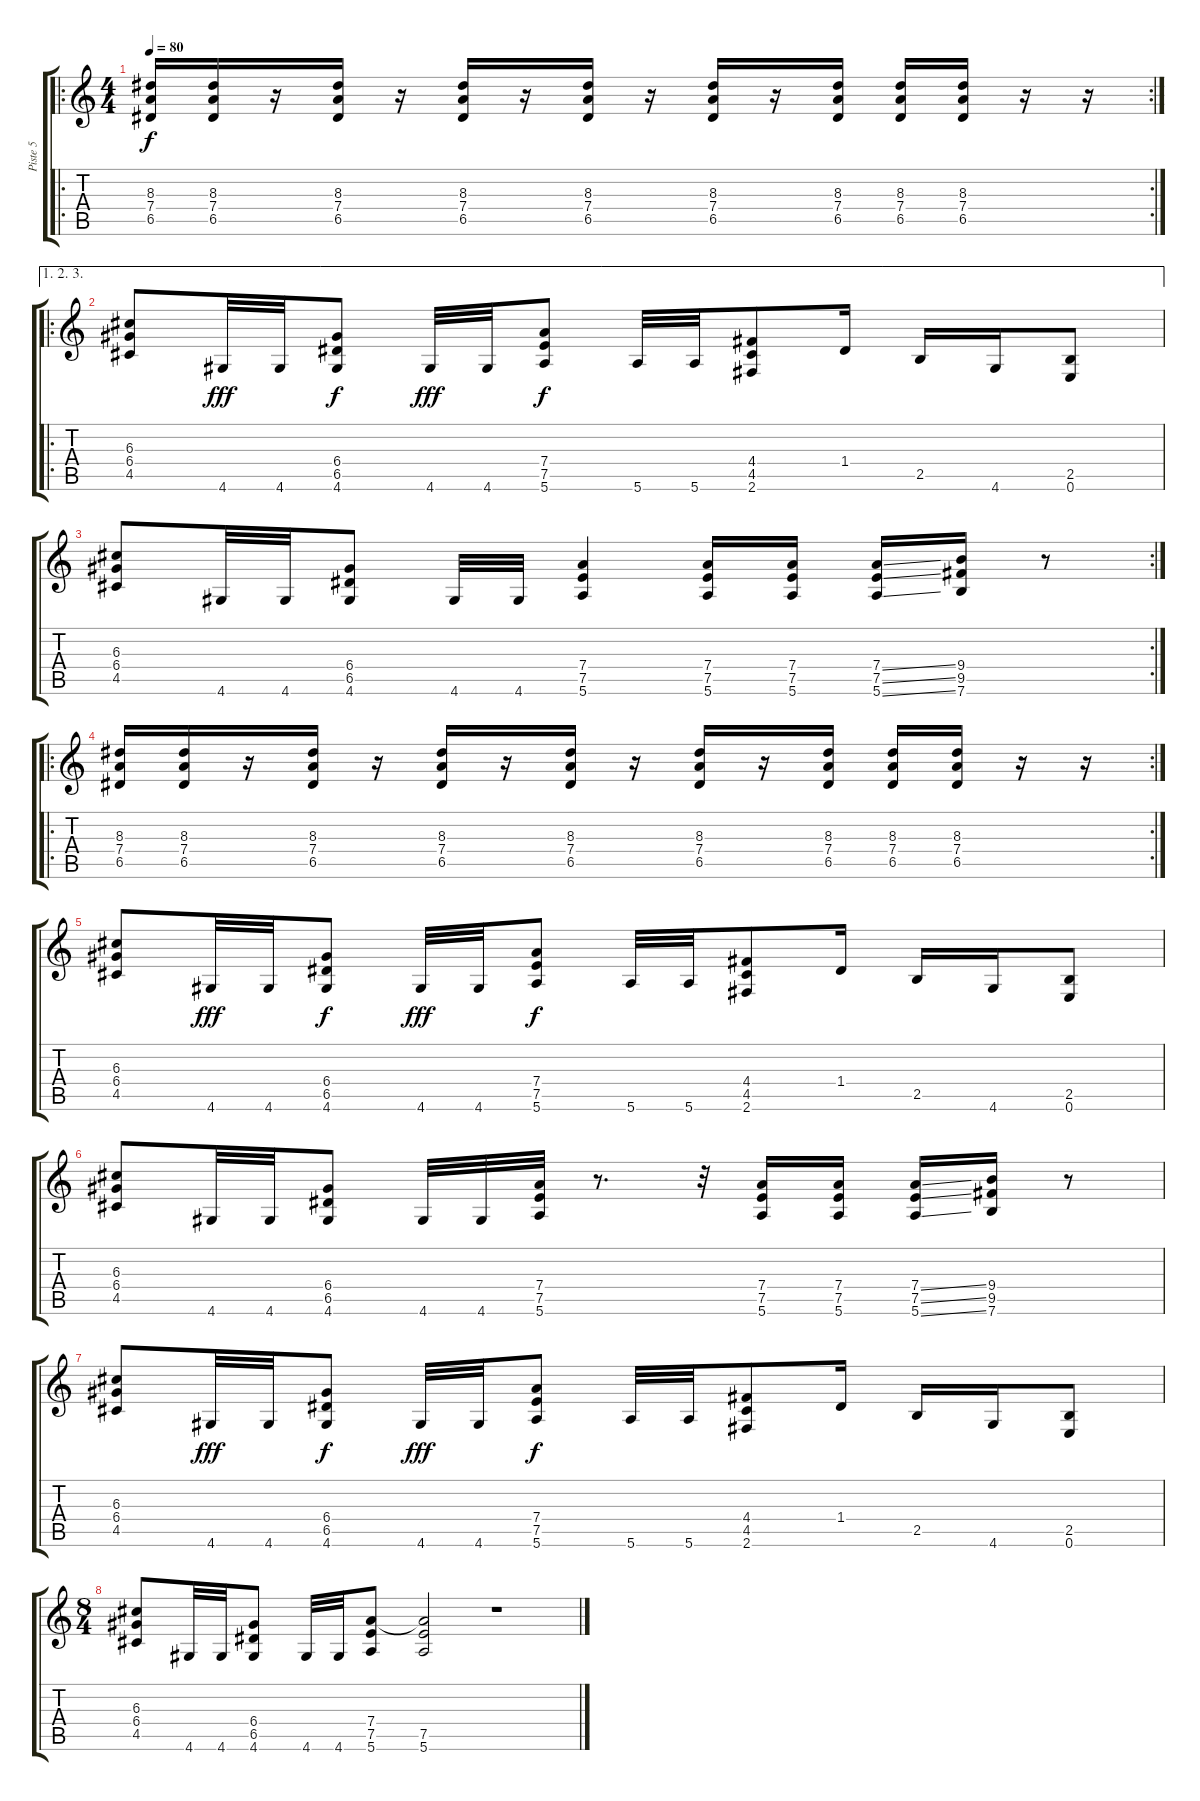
\track ("Piste 5" "Piste 5") {instrument overdrivenguitar}
\staff {score tabs}
\tuning (E4 B3 G3 D3 A2 E2) {hide}
\ro
\rc 2
\ts (4 4)
\tempo 80
\tempo 90
\tempo 80
\clef g2
\ks c
(8.3 7.4 6.5).16{dy f instrument overdrivenguitar} (8.3 7.4 6.5).16 r.16 (8.3 7.4 6.5).16 r.16 (8.3 7.4 6.5).16 r.16 (8.3 7.4 6.5).16 r.16 (8.3 7.4 6.5).16 r.16 (8.3 7.4 6.5).16 (8.3 7.4 6.5).16 (8.3 7.4 6.5).16 r.16 r.16 |
\ae (1 2 3)
\ro
(6.3 6.4 4.5).8 4.6.32{dy fff} 4.6.32 (6.4 6.5 4.6).8{dy f} 4.6.32{dy fff} 4.6.32 (7.4 7.5 5.6).8{dy f} 5.6.32 5.6.32 (4.4 4.5 2.6).8 1.4.16 2.5.16 4.6.16 (2.5 0.6).8 |
\rc 2
(6.3 6.4 4.5).8 4.6.32 4.6.32 (6.4 6.5 4.6).8 4.6.32 4.6.32 (7.4 7.5 5.6).4 (7.4 7.5 5.6).16 (7.4 7.5 5.6).16 (7.4{ss} 7.5{ss} 5.6{ss}).16 (9.4 9.5 7.6).16 r.8 |
\ro
\rc 2
(8.3 7.4 6.5).16 (8.3 7.4 6.5).16 r.16 (8.3 7.4 6.5).16 r.16 (8.3 7.4 6.5).16 r.16 (8.3 7.4 6.5).16 r.16 (8.3 7.4 6.5).16 r.16 (8.3 7.4 6.5).16 (8.3 7.4 6.5).16 (8.3 7.4 6.5).16 r.16 r.16 |
(6.3 6.4 4.5).8 4.6.32{dy fff} 4.6.32 (6.4 6.5 4.6).8{dy f} 4.6.32{dy fff} 4.6.32 (7.4 7.5 5.6).8{dy f} 5.6.32 5.6.32 (4.4 4.5 2.6).8 1.4.16 2.5.16 4.6.16 (2.5 0.6).8 |
(6.3 6.4 4.5).8 4.6.32 4.6.32 (6.4 6.5 4.6).8 4.6.32 4.6.32 (7.4 7.5 5.6).32 r.8{d} r.32 (7.4 7.5 5.6).16 (7.4 7.5 5.6).16 (7.4{ss} 7.5{ss} 5.6{ss}).16 (9.4 9.5 7.6).16 r.8 |
(6.3 6.4 4.5).8 4.6.32{dy fff} 4.6.32 (6.4 6.5 4.6).8{dy f} 4.6.32{dy fff} 4.6.32 (7.4 7.5 5.6).8{dy f} 5.6.32 5.6.32 (4.4 4.5 2.6).8 1.4.16 2.5.16 4.6.16 (2.5 0.6).8 |
\ts (8 4)
(6.3 6.4 4.5).8 4.6.32 4.6.32 (6.4 6.5 4.6).8 4.6.32 4.6.32 (7.4 7.5 5.6).8 (7.4{t} 7.5 5.6).2 r.1
